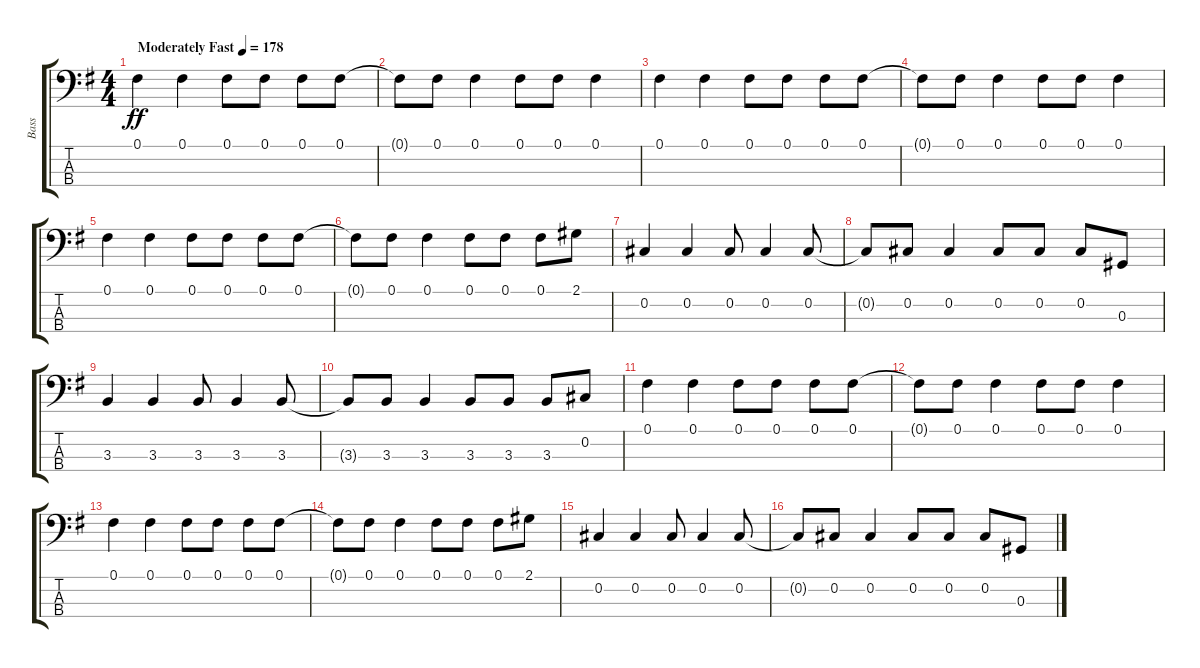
\track ("Bass" "Bass") {instrument electricbasspick}
\staff {score tabs}
\tuning (Gb2 Db2 Ab1 Eb1) {hide}
\ts (4 4)
\tempo (178 "Moderately Fast")
\clef f4
\ks g
0.1.4{dy ff instrument electricbasspick} 0.1.4 0.1.8 0.1.8 0.1.8 0.1.8 |
0.1{t}.8 0.1.8 0.1.4 0.1.8 0.1.8 0.1.4 |
0.1.4 0.1.4 0.1.8 0.1.8 0.1.8 0.1.8 |
0.1{t}.8 0.1.8 0.1.4 0.1.8 0.1.8 0.1.4 |
0.1.4 0.1.4 0.1.8 0.1.8 0.1.8 0.1.8 |
0.1{t}.8 0.1.8 0.1.4 0.1.8 0.1.8 0.1.8 2.1.8 |
0.2.4 0.2.4 0.2.8 0.2.4 0.2.8 |
0.2{t}.8 0.2.8 0.2.4 0.2.8 0.2.8 0.2.8 0.3.8 |
3.3.4 3.3.4 3.3.8 3.3.4 3.3.8 |
3.3{t}.8 3.3.8 3.3.4 3.3.8 3.3.8 3.3.8 0.2.8 |
0.1.4 0.1.4 0.1.8 0.1.8 0.1.8 0.1.8 |
0.1{t}.8 0.1.8 0.1.4 0.1.8 0.1.8 0.1.4 |
0.1.4 0.1.4 0.1.8 0.1.8 0.1.8 0.1.8 |
0.1{t}.8 0.1.8 0.1.4 0.1.8 0.1.8 0.1.8 2.1.8 |
0.2.4 0.2.4 0.2.8 0.2.4 0.2.8 |
0.2{t}.8 0.2.8 0.2.4 0.2.8 0.2.8 0.2.8 0.3.8
